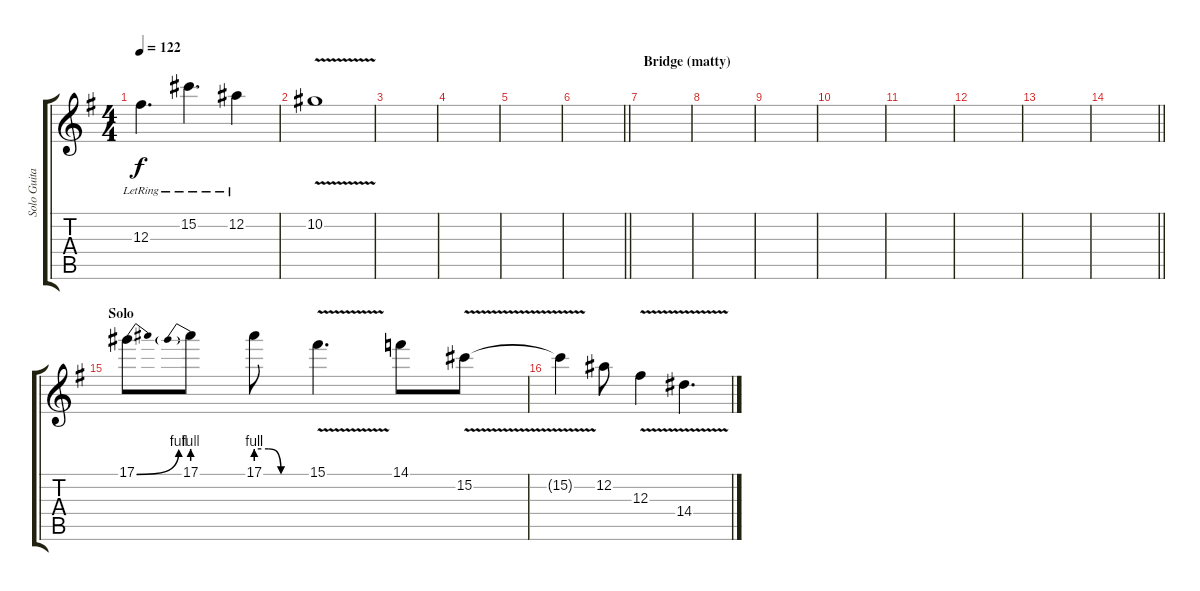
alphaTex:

\track ("Solo Guitars" "Solo Guita") {instrument overdrivenguitar}
\staff {score tabs}
\tuning (Eb4 Bb3 Gb3 Db3 Ab2 Eb2) {hide}
\ts (4 4)
\tempo 122
\clef g2
\ks eminor
12.3{lr}.4{d dy f} 15.2{lr}.4{d} 12.2{lr}.4 |
10.2{v}.1 |
|
|
|
\barLineRight lightlight
|
\section ("" "Bridge (matty)")
|
|
|
|
|
|
|
\barLineRight lightlight
|
\section ("" "Solo")
17.1{be (bend 0 0 60 4)}.8{volume 16} 17.1{be (prebend 0 4 60 4)}.8 17.1{be (custom 0 4 15 4 30 0 60 0)}.8 15.1{v}.4{d} 14.1.8 15.2{v}.8 |
15.2{t}.4 12.2.8 12.3{v}.4 14.4{v}.4{d}
